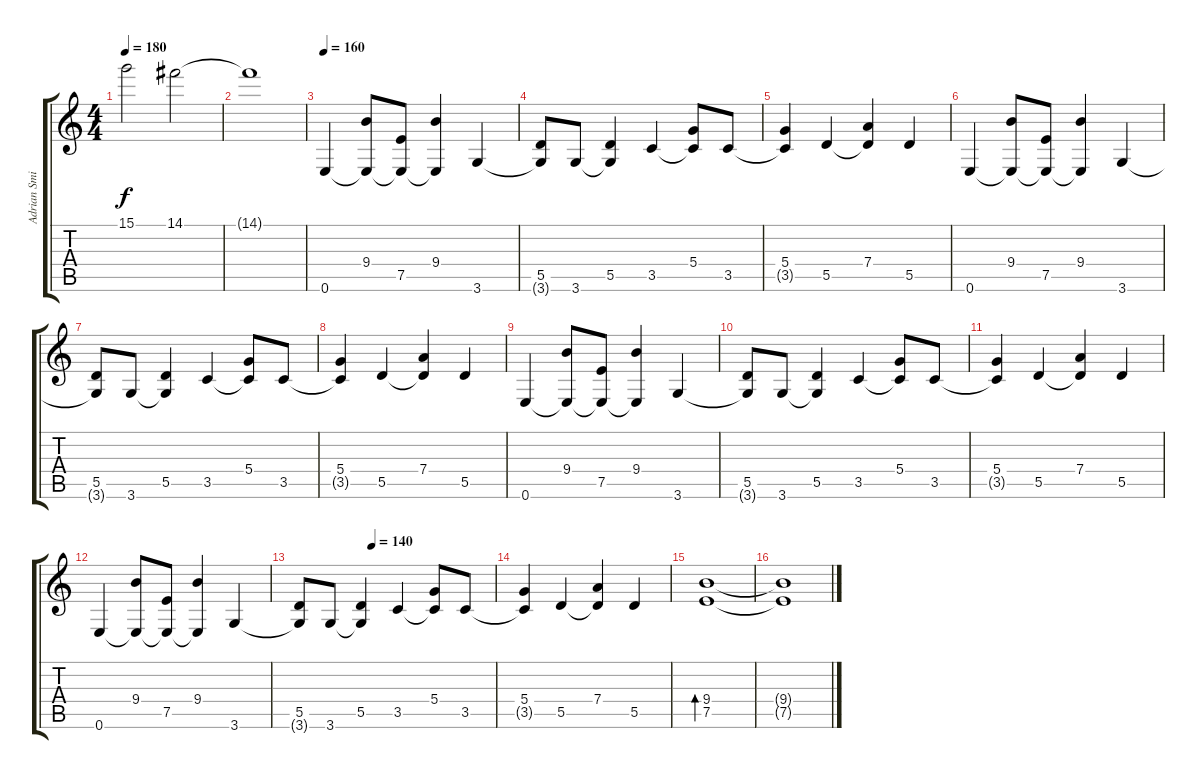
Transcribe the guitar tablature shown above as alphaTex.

\track ("Adrian Smith" "Adrian Smi") {instrument electricguitarjazz}
\staff {score tabs}
\tuning (E4 B3 G3 D3 A2 E2) {hide}
\ts (4 4)
\tempo 180
\clef g2
\ks c
15.1{t}.2{dy f} 14.1.2 |
14.1{t}.1 |
\tempo 160
0.6.4{volume 12 instrument electricguitarjazz} (9.4 0.6{t}).8 (7.5 0.6{t}).8 (9.4 0.6{t}).4 3.6.4 |
(5.5 3.6{t}).8 3.6.8 (5.5 3.6{t}).4 3.5.4 (5.4 3.5{t}).8 3.5.8 |
(5.4 3.5{t}).4 5.5.4 (7.4 5.5{t}).4 5.5.4 |
0.6.4 (9.4 0.6{t}).8 (7.5 0.6{t}).8 (9.4 0.6{t}).4 3.6.4 |
(5.5 3.6{t}).8 3.6.8 (5.5 3.6{t}).4 3.5.4 (5.4 3.5{t}).8 3.5.8 |
(5.4 3.5{t}).4 5.5.4 (7.4 5.5{t}).4 5.5.4 |
0.6.4 (9.4 0.6{t}).8 (7.5 0.6{t}).8 (9.4 0.6{t}).4 3.6.4 |
(5.5 3.6{t}).8 3.6.8 (5.5 3.6{t}).4 3.5.4 (5.4 3.5{t}).8 3.5.8 |
(5.4 3.5{t}).4 5.5.4 (7.4 5.5{t}).4 5.5.4 |
0.6.4 (9.4 0.6{t}).8 (7.5 0.6{t}).8 (9.4 0.6{t}).4 3.6.4 |
\tempo (140 0.375)
(5.5 3.6{t}).8 3.6.8 (5.5 3.6{t}).4 3.5.4 (5.4 3.5{t}).8 3.5.8 |
(5.4 3.5{t}).4 5.5.4 (7.4 5.5{t}).4 5.5.4 |
(9.4 7.5).1{bd 60} |
(9.4{t} 7.5{t}).1
